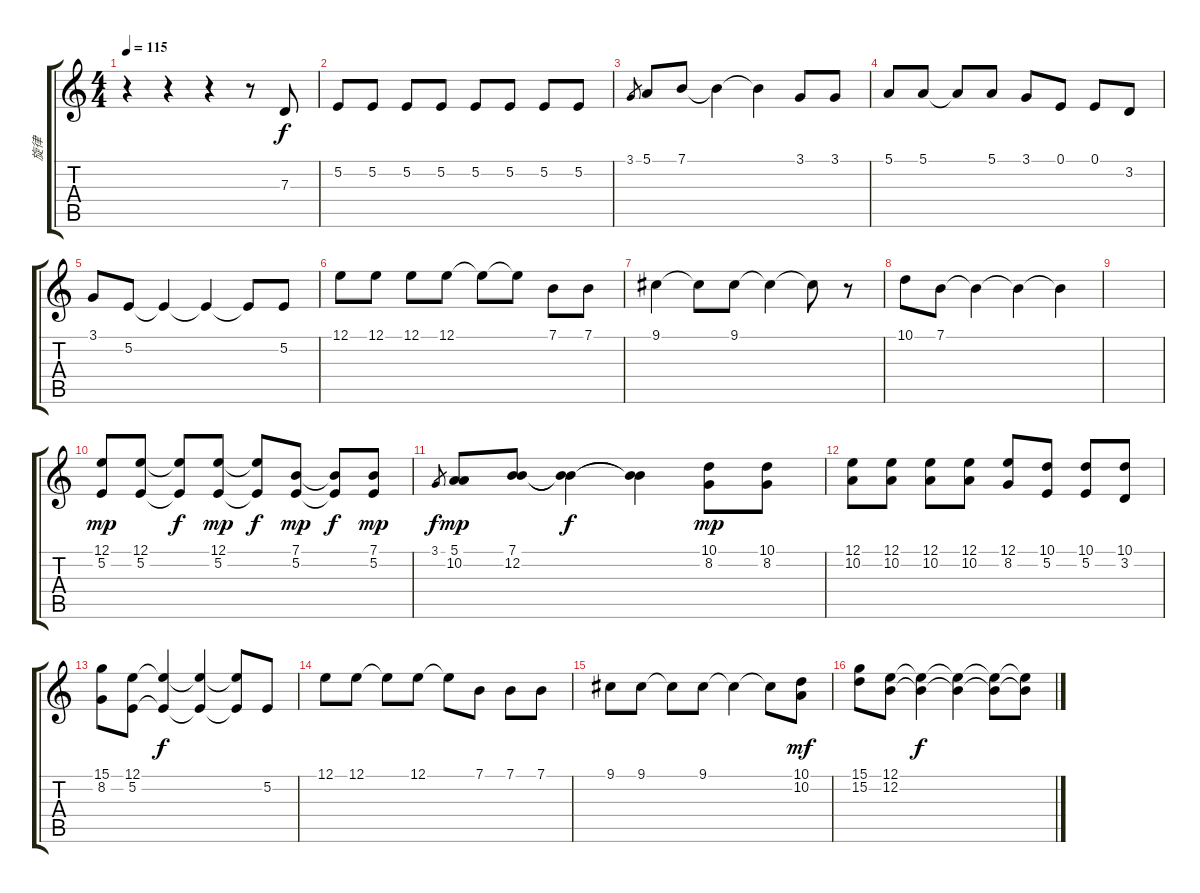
\track ("旋律" "旋律") {instrument piccolo}
\staff {score tabs}
\tuning (E4 B3 G3 D3 A2 E2) {hide}
\ts (4 4)
\tempo 115
\clef g2
\ks c
r.4{dy f} r.4 r.4 r.8 7.3.8 |
5.2.8 5.2.8 5.2.8 5.2.8 5.2.8 5.2.8 5.2.8 5.2.8 |
3.1.8{gr} 5.1.8 7.1.8 7.1{t}.4 7.1{t}.4 3.1.8 3.1.8 |
5.1.8 5.1.8 5.1{t}.8 5.1.8 3.1.8 0.1.8 0.1.8 3.2.8 |
3.1.8 5.2.8 5.2{t}.4 5.2{t}.4 5.2{t}.8 5.2.8 |
12.1.8 12.1.8 12.1.8 12.1.8 12.1{t}.8 12.1{t}.8 7.1.8 7.1.8 |
9.1.4 9.1{t}.8 9.1.8 9.1{t}.4 9.1{t}.8 r.8 |
10.1.8 7.1.8 7.1{t}.4 7.1{t}.4 7.1{t}.4 |
|
(12.1 5.2).8{dy mp} (12.1 5.2).8 (12.1{t} 5.2{t}).8{dy f} (12.1 5.2).8{dy mp} (12.1{t} 5.2{t}).8{dy f} (7.1 5.2).8{dy mp} (7.1{t} 5.2{t}).8{dy f} (7.1 5.2).8{dy mp} |
3.1.8{gr dy f} (5.1 10.2).8{dy mp} (7.1 12.2).8 (7.1{t} 12.2{t}).4{dy f} (7.1{t} 12.2{t}).4 (10.1 8.2).8{dy mp} (10.1 8.2).8 |
(12.1 10.2).8 (12.1 10.2).8 (12.1 10.2).8 (12.1 10.2).8 (12.1 8.2).8 (10.1 5.2).8 (10.1 5.2).8 (10.1 3.2).8 |
(15.1 8.2).8 (12.1 5.2).8 (12.1{t} 5.2{t}).4{dy f} (12.1{t} 5.2{t}).4 (12.1{t} 5.2{t}).8 5.2.8 |
12.1.8 12.1.8 12.1{t}.8 12.1.8 12.1{t}.8 7.1.8 7.1.8 7.1.8 |
9.1.8 9.1.8 9.1{t}.8 9.1.8 9.1{t}.4 9.1{t}.8 (10.1 10.2).8{dy mf} |
(15.1 15.2).8 (12.1 12.2).8 (12.1{t} 12.2{t}).4{dy f} (12.1{t} 12.2{t}).4 (12.1{t} 12.2{t}).8 (12.1{t} 12.2{t}).8
